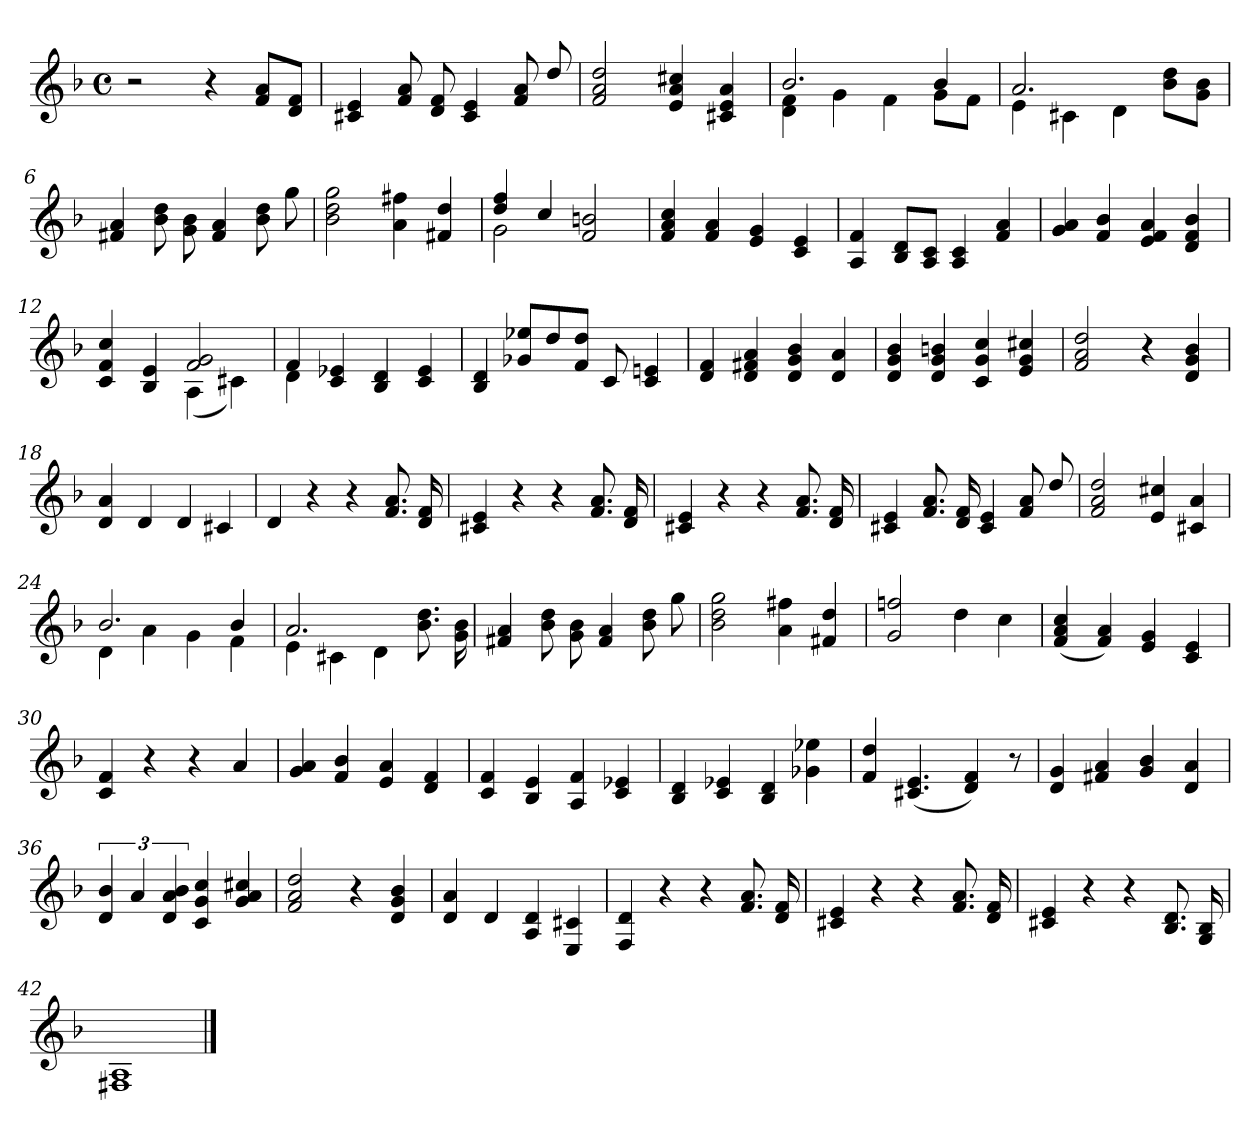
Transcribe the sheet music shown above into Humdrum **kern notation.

**kern
*part1
*staff1
*clefG2
*k[b-]
*M4/4
*met(c)
=1
2r
4r
8f/ 8a/L
8d/ 8f/J
=2
4c#X/ 4e/
8f/ 8a/
8d/ 8f/
4c#/ 4e/
8f/ 8a/
8dd/
=3
2f/ 2a/ 2dd/
4e/ 4a/ 4cc#X/
4c#X/ 4e/ 4a/
=4
*^
2.b-/	4d\ 4f\
.	4g\
.	4f\
4b-/	8g\L
.	8f\J
=5	=5
4e\	2.a/
4c#X\	.
4d\	.
8b-\ 8dd\L	4ryy
8g\ 8b-\J	.
*v	*v
=6
4f#X/ 4a/
8b-\ 8dd\
8g\ 8b-\
4f#/ 4a/
8b-\ 8dd\
8gg\
=7
2b-\ 2dd\ 2gg\
4a\ 4ff#X\
4f#X/ 4dd/
=8
*^
4dd/ 4ff/	2g\
4cc/	.
2f/ 2bn/	2ryy
*v	*v
=9
4f/ 4a/ 4cc/
4f/ 4a/
4e/ 4g/
4c/ 4e/
=10
4A/ 4f/
8B-/ 8d/L
8A/ 8c/J
4A/ 4c/
4f/ 4a/
=11
4g/ 4a/
4f/ 4b-/
4e/ 4f/ 4a/
4d/ 4f/ 4b-/
=12
*^
4c/ 4f/ 4cc/	2ryy
4B-/ 4e/	.
2f/ 2g/	(4A\
.	4c#X\)
=13	=13
4f/	4d\
4c/ 4e-X/	2.ryy
4B-/ 4d/	.
4c/ 4e-/	.
*v	*v
=14
4B-/ 4d/
8g-X/ 8ee-X/L
8dd/
8f/ 8dd/J
8c/
4c/ 4en/
=15
4d/ 4f/
4d/ 4f#X/ 4a/
4d/ 4g/ 4b-/
4d/ 4a/
=16
4d/ 4g/ 4b-/
4d/ 4g/ 4bn/
4c/ 4g/ 4cc/
4e/ 4g/ 4cc#X/
=17
2f/ 2a/ 2dd/
4r
4d/ 4g/ 4b-/
=18
4d/ 4a/
4d/
4d/
4c#X/
=19
4d/
4r
4r
8.f/ 8.a/
16d/ 16f/
=20
4c#X/ 4e/
4r
4r
8.f/ 8.a/
16d/ 16f/
=21
4c#X/ 4e/
4r
4r
8.f/ 8.a/
16d/ 16f/
=22
4c#X/ 4e/
8.f/ 8.a/
16d/ 16f/
4c#/ 4e/
8f/ 8a/
8dd/
=23
2f/ 2a/ 2dd/
4e/ 4cc#X/
4c#X/ 4a/
=24
*^
2.b-/	4d\
.	4a\
.	4g\
4b-/	4f\
=25	=25
4e\	2.a/
4c#X\	.
4d\	.
8.b-\ 8.dd\	4ryy
16g\ 16b-\	.
*v	*v
=26
4f#X/ 4a/
8b-\ 8dd\
8g\ 8b-\
4f#/ 4a/
8b-\ 8dd\
8gg\
=27
2b-\ 2dd\ 2gg\
4a\ 4ff#X\
4f#X/ 4dd/
=28
2g/ 2ffn/
4dd\
4cc\
=29
(4f/ 4a/ 4cc/
4f/ 4a/)
4e/ 4g/
4c/ 4e/
=30
4c/ 4f/
4r
4r
4a/
=31
4g/ 4a/
4f/ 4b-/
4e/ 4a/
4d/ 4f/
=32
4c/ 4f/
4B-/ 4e/
4A/ 4f/
4c/ 4e-X/
=33
4B-/ 4d/
4c/ 4e-X/
4B-/ 4d/
4g-X\ 4ee-X\
=34
4f/ 4dd/
(4.c#X/ 4.e/
4d/ 4f/)
8r
=35
4d/ 4g/
4f#X/ 4a/
4g/ 4b-/
4d/ 4a/
=36
6d/ 6b-/
6a/
6d/ 6a/ 6b-/
4c/ 4g/ 4cc/
4g/ 4a/ 4cc#X/
=37
2f/ 2a/ 2dd/
4r
4d/ 4g/ 4b-/
=38
4d/ 4a/
4d/
4A/ 4d/
4E/ 4c#X/
=39
4F/ 4d/
4r
4r
8.f/ 8.a/
16d/ 16f/
=40
4c#X/ 4e/
4r
4r
8.f/ 8.a/
16d/ 16f/
=41
4c#X/ 4e/
4r
4r
8.B-/ 8.d/
16G/ 16B-/
=42
1F#X/ 1A/
==
*-
